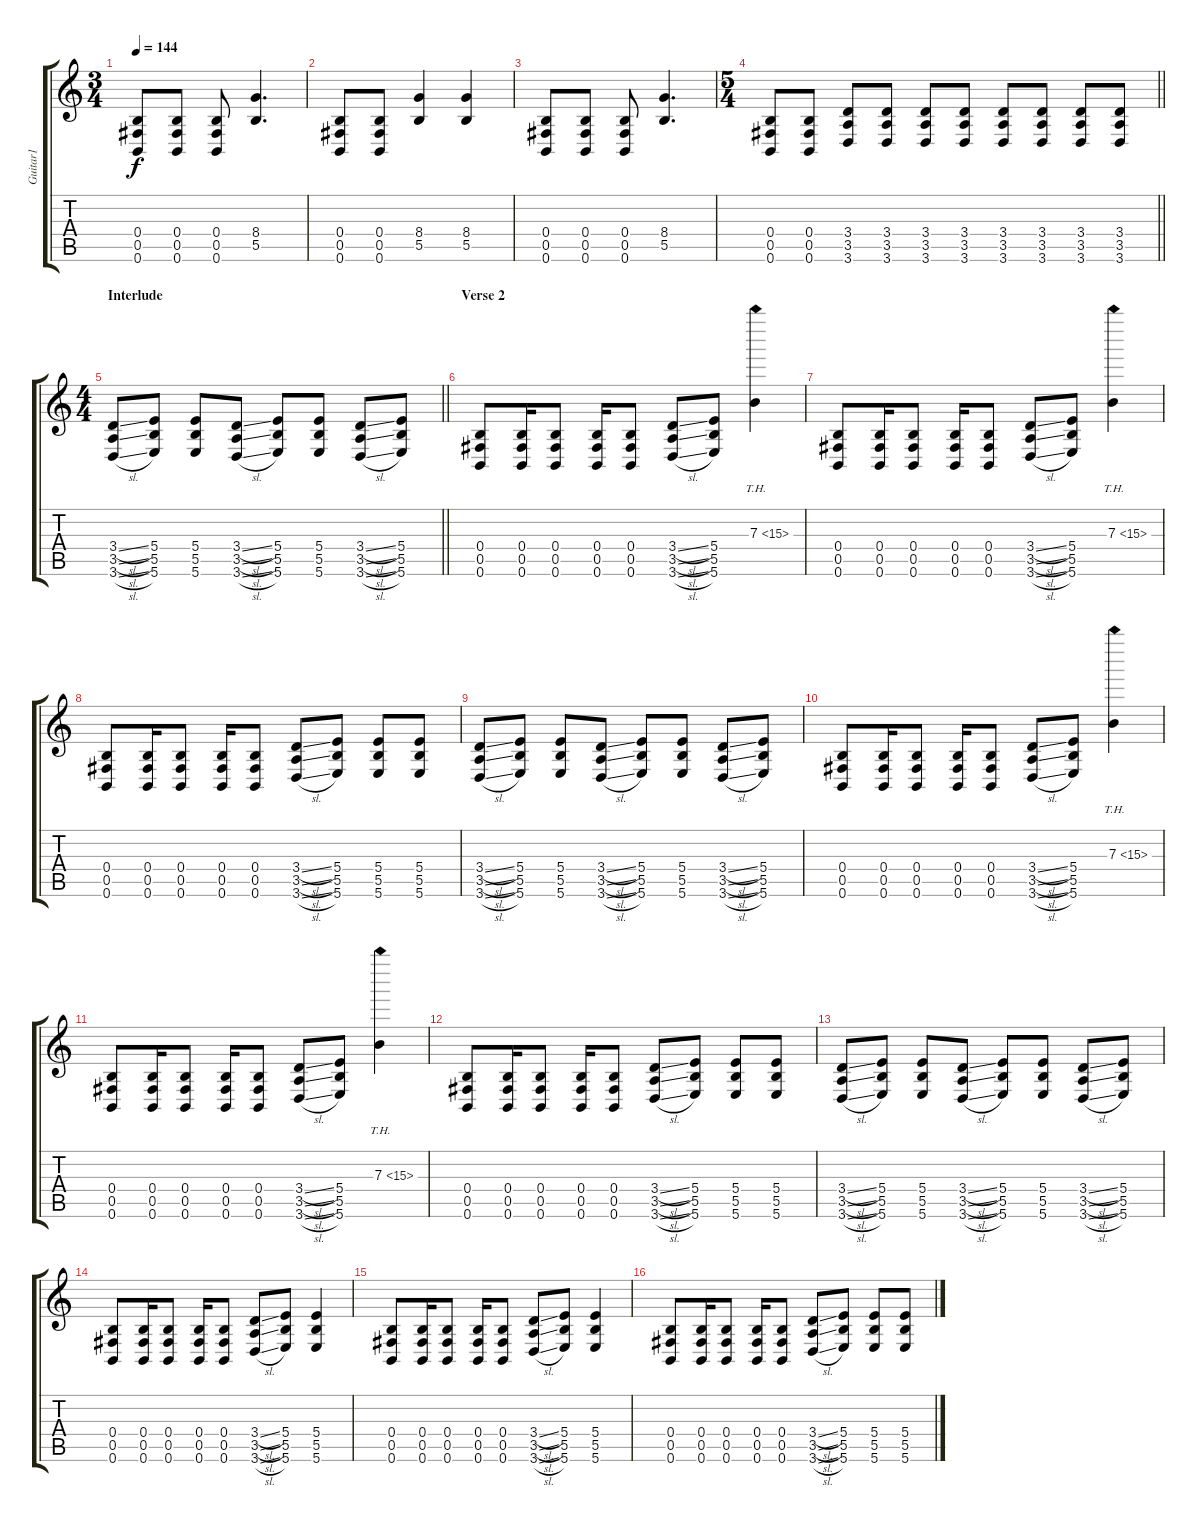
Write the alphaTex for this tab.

\track ("Guitar1" "Guitar1") {instrument distortionguitar}
\staff {score tabs}
\tuning (Db4 Ab3 E3 B2 Gb2 B1) {hide}
\ts (3 4)
\tempo 144
\clef g2
\ks c
(0.4 0.5 0.6).8{dy f} (0.4 0.5 0.6).8 (0.4 0.5 0.6).8 (8.4 5.5).4{d} |
(0.4 0.5 0.6).8 (0.4 0.5 0.6).8 (8.4 5.5).4 (8.4 5.5).4 |
(0.4 0.5 0.6).8 (0.4 0.5 0.6).8 (0.4 0.5 0.6).8 (8.4 5.5).4{d} |
\ts (5 4)
\barLineRight lightlight
(0.4 0.5 0.6).8 (0.4 0.5 0.6).8 (3.4 3.5 3.6).8 (3.4 3.5 3.6).8 (3.4 3.5 3.6).8 (3.4 3.5 3.6).8 (3.4 3.5 3.6).8 (3.4 3.5 3.6).8 (3.4 3.5 3.6).8 (3.4 3.5 3.6).8 |
\ts (4 4)
\section ("" "Interlude")
\barLineRight lightlight
(3.4{sl} 3.5{sl} 3.6{sl}).8 (5.4 5.5 5.6).8 (5.4 5.5 5.6).8 (3.4{sl} 3.5{sl} 3.6{sl}).8 (5.4 5.5 5.6).8 (5.4 5.5 5.6).8 (3.4{sl} 3.5{sl} 3.6{sl}).8 (5.4 5.5 5.6).8 |
\section ("" "Verse 2")
(0.4 0.5 0.6).8 (0.4 0.5 0.6).16 (0.4 0.5 0.6).8 (0.4 0.5 0.6).16 (0.4 0.5 0.6).8 (3.4{sl} 3.5{sl} 3.6{sl}).8 (5.4 5.5 5.6).8 7.3{th 8}.4 |
(0.4 0.5 0.6).8 (0.4 0.5 0.6).16 (0.4 0.5 0.6).8 (0.4 0.5 0.6).16 (0.4 0.5 0.6).8 (3.4{sl} 3.5{sl} 3.6{sl}).8 (5.4 5.5 5.6).8 7.3{th 8}.4 |
(0.4 0.5 0.6).8 (0.4 0.5 0.6).16 (0.4 0.5 0.6).8 (0.4 0.5 0.6).16 (0.4 0.5 0.6).8 (3.4{sl} 3.5{sl} 3.6{sl}).8 (5.4 5.5 5.6).8 (5.4 5.5 5.6).8 (5.4 5.5 5.6).8 |
(3.4{sl} 3.5{sl} 3.6{sl}).8 (5.4 5.5 5.6).8 (5.4 5.5 5.6).8 (3.4{sl} 3.5{sl} 3.6{sl}).8 (5.4 5.5 5.6).8 (5.4 5.5 5.6).8 (3.4{sl} 3.5{sl} 3.6{sl}).8 (5.4 5.5 5.6).8 |
(0.4 0.5 0.6).8 (0.4 0.5 0.6).16 (0.4 0.5 0.6).8 (0.4 0.5 0.6).16 (0.4 0.5 0.6).8 (3.4{sl} 3.5{sl} 3.6{sl}).8 (5.4 5.5 5.6).8 7.3{th 8}.4 |
(0.4 0.5 0.6).8 (0.4 0.5 0.6).16 (0.4 0.5 0.6).8 (0.4 0.5 0.6).16 (0.4 0.5 0.6).8 (3.4{sl} 3.5{sl} 3.6{sl}).8 (5.4 5.5 5.6).8 7.3{th 8}.4 |
(0.4 0.5 0.6).8 (0.4 0.5 0.6).16 (0.4 0.5 0.6).8 (0.4 0.5 0.6).16 (0.4 0.5 0.6).8 (3.4{sl} 3.5{sl} 3.6{sl}).8 (5.4 5.5 5.6).8 (5.4 5.5 5.6).8 (5.4 5.5 5.6).8 |
(3.4{sl} 3.5{sl} 3.6{sl}).8 (5.4 5.5 5.6).8 (5.4 5.5 5.6).8 (3.4{sl} 3.5{sl} 3.6{sl}).8 (5.4 5.5 5.6).8 (5.4 5.5 5.6).8 (3.4{sl} 3.5{sl} 3.6{sl}).8 (5.4 5.5 5.6).8 |
(0.4 0.5 0.6).8 (0.4 0.5 0.6).16 (0.4 0.5 0.6).8 (0.4 0.5 0.6).16 (0.4 0.5 0.6).8 (3.4{sl} 3.5{sl} 3.6{sl}).8 (5.4 5.5 5.6).8 (5.4 5.5 5.6).4 |
(0.4 0.5 0.6).8 (0.4 0.5 0.6).16 (0.4 0.5 0.6).8 (0.4 0.5 0.6).16 (0.4 0.5 0.6).8 (3.4{sl} 3.5{sl} 3.6{sl}).8 (5.4 5.5 5.6).8 (5.4 5.5 5.6).4 |
(0.4 0.5 0.6).8 (0.4 0.5 0.6).16 (0.4 0.5 0.6).8 (0.4 0.5 0.6).16 (0.4 0.5 0.6).8 (3.4{sl} 3.5{sl} 3.6{sl}).8 (5.4 5.5 5.6).8 (5.4 5.5 5.6).8 (5.4 5.5 5.6).8
